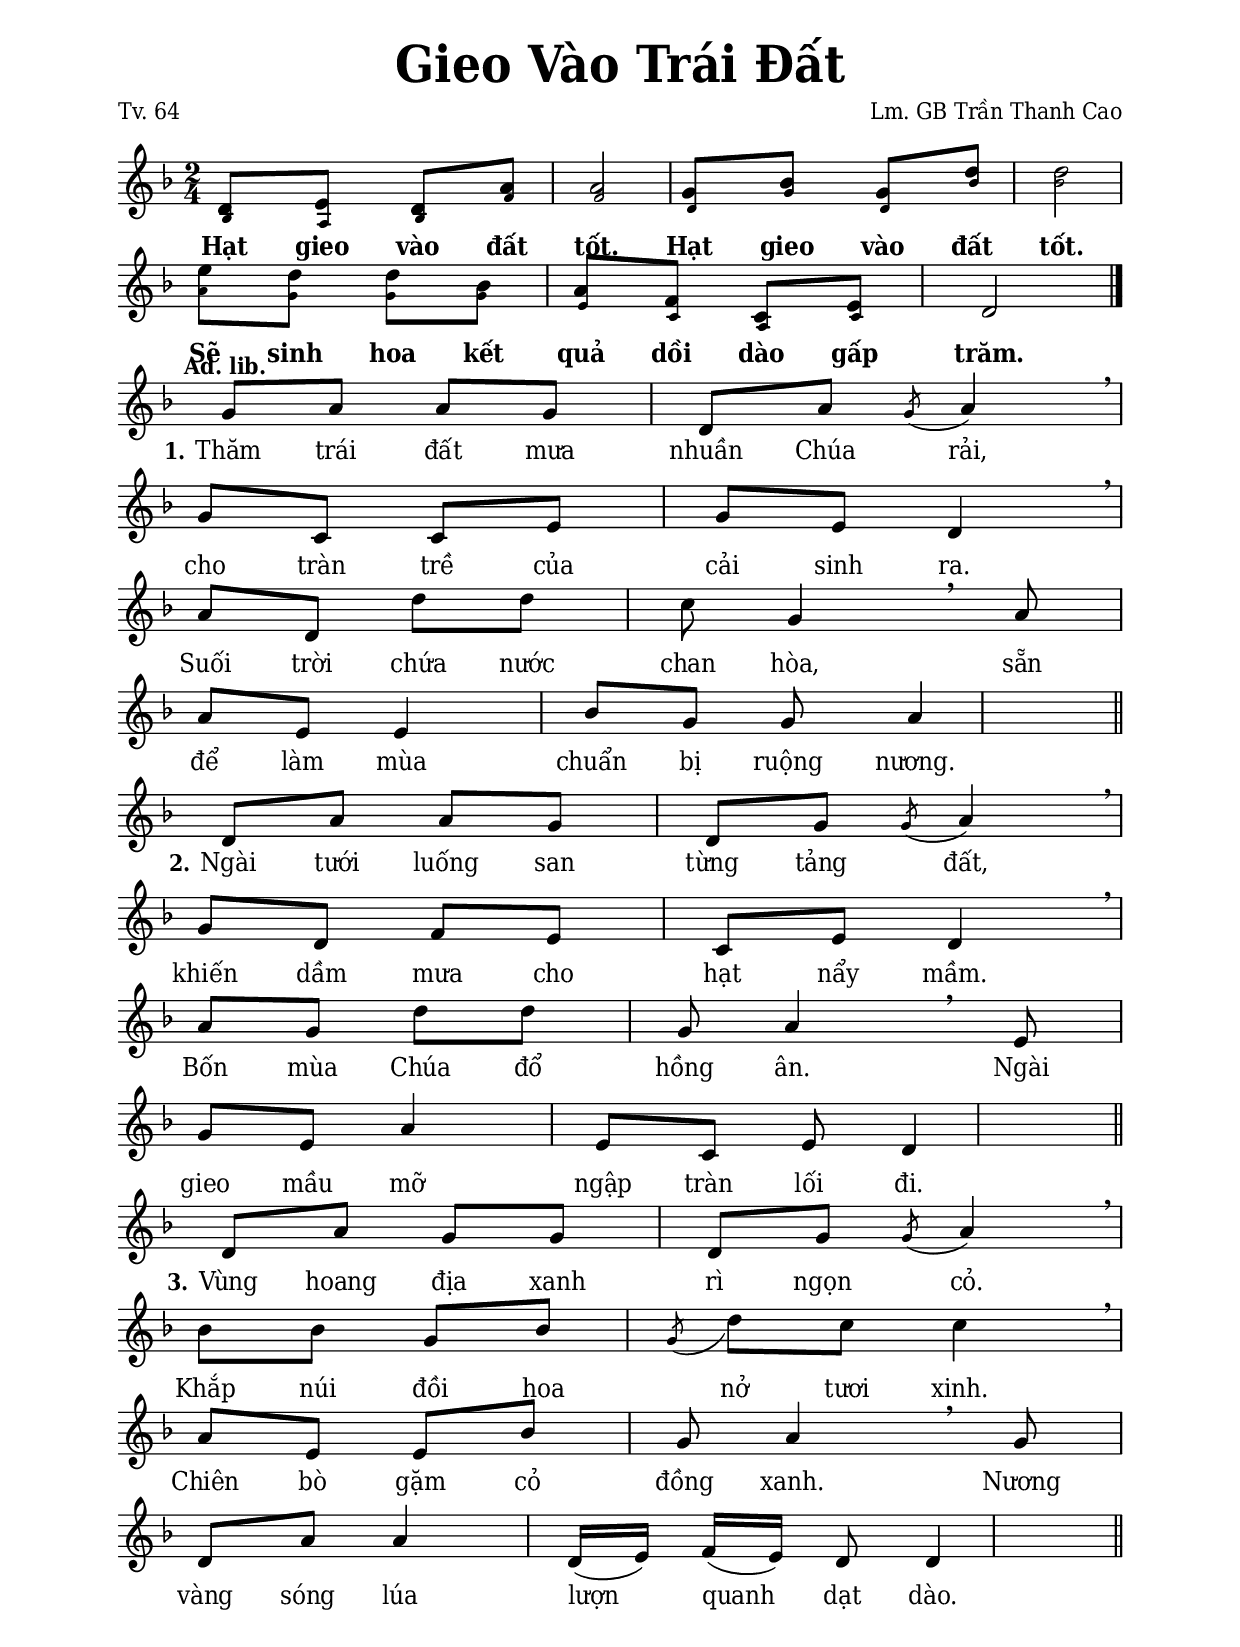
% Cài đặt chung
\version "2.22.1"
\include "english.ly"

\header {
  title = \markup { \fontsize #3 "Gieo Vào Trái Đất" }
  poet = "Tv. 64"
  composer = "Lm. GB Trần Thanh Cao"
  arranger = " "
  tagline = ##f
}

% Nhạc điệp khúc
nhacDiepKhucSop = \relative c' {
  d8 e d a' |
  a2 |
  g8 bf g d' |
  d2 |
  e8 d d bf |
  a f c e |
  d2 \bar "|."
}

nhacDiepKhucBas = \relative c' {
  bf8 a bf f' |
  f2 |
  d8 g d bf' |
  bf2 |
  a8 g g g |
  e c a c |
  d2
}

% Nhạc phiên khúc
nhacPhienKhucMot = \relative c'' {
  \tempo "Ad. lib." g8 a a g d a' \acciaccatura g8 a4 \breathe
  g8 c, c e g e d4 \breathe
  a'8 d, d' d c g4 \breathe
  a8 a e e4 bf'8 g g a4 \bar "||"
}

nhacPhienKhucHai = \relative c' {
  d8 a' a g d g \acciaccatura g8 a4 \breathe
  g8 d f e c e d4 \breathe
  a'8 g d' d g, a4 \breathe
  e8 g e a4 e8 c e d4 \bar "||"
}

nhacPhienKhucBa = \relative c' {
  d8 a' g g d g \acciaccatura g8 a4 \breathe
  bf8 bf g bf \acciaccatura g8 d' c c4 \breathe
  a8 e e bf' g a4 \breathe
  g8 d a' a4 d,16 ([e]) f ([e]) d8 d4 \bar "||"
}

% Lời điệp khúc
loiDiepKhuc = \lyricmode {
  Hạt gieo vào đất tốt.
  Hạt gieo vào đất tốt.
  Sẽ sinh hoa kết quả dồi dào gấp trăm.
}

% Lời phiên khúc
loiPhienKhucMot = \lyricmode {
  \set stanza = #"1."
  Thăm trái đất mưa nhuần Chúa rải,
  cho tràn trề của cải sinh ra.
  Suối trời chứa nước chan hòa,
  sẵn để làm mùa chuẩn bị ruộng nương.
}

loiPhienKhucHai = \lyricmode {
  \set stanza = #"2."
  Ngài tưới luống san từng tảng đất,
  khiến dầm mưa cho hạt nẩy mầm.
  Bốn mùa Chúa đổ hồng ân.
  Ngài gieo mầu mỡ ngập tràn lối đi.
}

loiPhienKhucBa = \lyricmode {
  \set stanza = #"3."
  Vùng hoang địa xanh rì ngọn cỏ.
  Khắp núi đồi hoa nở tươi xinh.
  Chiên bò gặm cỏ đồng xanh.
  Nương vàng sóng lúa lượn quanh dạt dào.
}


% Dàn trang
\paper {
  #(set-paper-size "a4")
  top-margin = 20\mm
  bottom-margin = 10\mm
  left-margin = 20\mm
  right-margin = 20\mm
  indent = #0
  #(define fonts
    (make-pango-font-tree
      "Deja Vu Serif Condensed"
      "Deja Vu Serif Condensed"
      "Deja Vu Serif Condensed"
      (/ 20 20)))
  page-count = #1
  system-system-spacing = #'((basic-distance . 11.5)
                             (minimum-distance . 11.5)
                             (padding . 1))
  score-system-spacing = #'((basic-distance . 11.5)
                             (minimum-distance . 11.5)
                             (padding . 1))
}

% Thiết lập tông và nhịp
TongNhip = { \key f \major \time 2/4 }

% Đổi kích thước nốt cho bè phụ
notBePhu =
#(define-music-function (font-size music) (number? ly:music?)
   (for-some-music
     (lambda (m)
       (if (music-is-of-type? m 'rhythmic-event)
           (begin
             (set! (ly:music-property m 'tweaks)
                   (cons `(font-size . ,font-size)
                         (ly:music-property m 'tweaks)))
             #t)
           #f))
     music)
   music)

\score {
  \new ChoirStaff <<
    \new Staff = diepKhuc \with {
        \consists "Merge_rests_engraver"
        %\magnifyStaff #(magstep +1)
        printPartCombineTexts = ##f
      }
      <<
      \new Voice \TongNhip \partCombine 
        \nhacDiepKhucSop
        \notBePhu -3 { \nhacDiepKhucBas }
      \new NullVoice = nhacThamChieu \nhacDiepKhucSop
      \new Lyrics \with {
          \override VerticalAxisGroup.
            nonstaff-relatedstaff-spacing.padding = #1
          \override VerticalAxisGroup.
            nonstaff-unrelatedstaff-spacing.padding = #1
        }
        \lyricsto nhacThamChieu \loiDiepKhuc
      >>
  >>
  \layout {
    \override Lyrics.LyricText.font-series = #'bold
    %\override Lyrics.LyricText.font-size = #+2
    \override Lyrics.LyricSpace.minimum-distance = #4.5
    \override Score.BarNumber.break-visibility = ##(#f #f #f)
    \override Score.SpacingSpanner.uniform-stretching = ##t
  }
}

\score {
  \new ChoirStaff <<
    \new Staff = phienKhuc \with {
        %\magnifyStaff #(magstep +1)
      }
      <<
      \new Voice = beSop {
        \key f \major \time 2/4 \nhacPhienKhucMot
      }
    >>
    \new Lyrics \with {
          \override VerticalAxisGroup.
            nonstaff-relatedstaff-spacing.padding = #1
          \override VerticalAxisGroup.
            nonstaff-unrelatedstaff-spacing.padding = #1
        }
        \lyricsto beSop \loiPhienKhucMot
  >>
  \layout {
    \override Staff.TimeSignature.transparent = ##t
    %\override Lyrics.LyricText.font-size = #+2
    \override Lyrics.LyricSpace.minimum-distance = #5
    \override Score.BarNumber.break-visibility = ##(#f #f #f)
    \override Score.SpacingSpanner.uniform-stretching = ##t
    \set Score.barAlways = ##t
    \set Score.defaultBarType = ""
  } 
}

\score {
  \new ChoirStaff <<
    \new Staff = phienKhuc \with {
        %\magnifyStaff #(magstep +1)
      }
      <<
      \new Voice = beSop {
        \key f \major \time 2/4 \nhacPhienKhucHai
      }
    >>
    \new Lyrics \with {
          \override VerticalAxisGroup.
            nonstaff-relatedstaff-spacing.padding = #1
          \override VerticalAxisGroup.
            nonstaff-unrelatedstaff-spacing.padding = #1
        }
        \lyricsto beSop \loiPhienKhucHai
  >>
  \layout {
    \override Staff.TimeSignature.transparent = ##t
    %\override Lyrics.LyricText.font-size = #+2
    \override Lyrics.LyricSpace.minimum-distance = #5
    \override Score.BarNumber.break-visibility = ##(#f #f #f)
    \override Score.SpacingSpanner.uniform-stretching = ##t
    \set Score.barAlways = ##t
    \set Score.defaultBarType = ""
  } 
}

\score {
  \new ChoirStaff <<
    \new Staff = phienKhuc \with {
        %\magnifyStaff #(magstep +1)
      }
      <<
      \new Voice = beSop {
        \key f \major \time 2/4 \nhacPhienKhucBa
      }
    >>
    \new Lyrics \with {
          \override VerticalAxisGroup.
            nonstaff-relatedstaff-spacing.padding = #1
          \override VerticalAxisGroup.
            nonstaff-unrelatedstaff-spacing.padding = #1
        }
        \lyricsto beSop \loiPhienKhucBa
  >>
  \layout {
    \override Staff.TimeSignature.transparent = ##t
    %\override Lyrics.LyricText.font-size = #+2
    \override Lyrics.LyricSpace.minimum-distance = #4.5
    \override Score.BarNumber.break-visibility = ##(#f #f #f)
    \override Score.SpacingSpanner.uniform-stretching = ##t
    \set Score.barAlways = ##t
    \set Score.defaultBarType = ""
  } 
}
